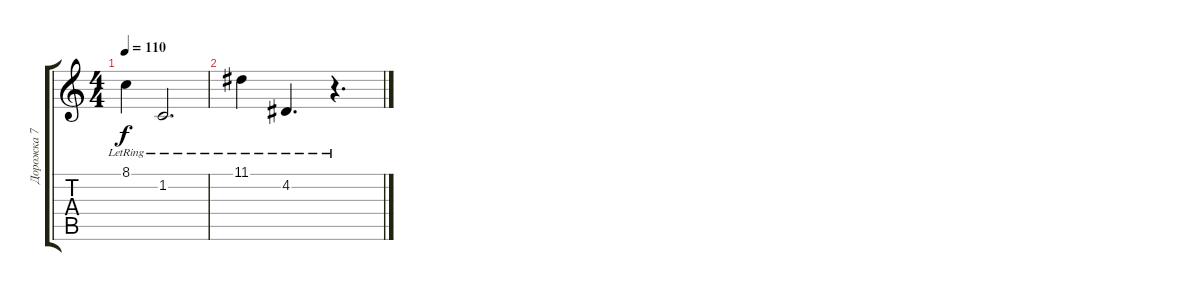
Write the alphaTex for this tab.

\track ("Дорожка 7" "Дорожка 7") {instrument tangoaccordion}
\staff {score tabs}
\tuning (E4 B3 G3 D3 A2 E2) {hide}
\ts (4 4)
\tempo 110
\clef g2
\ks c
8.1{lr}.4{dy f} 1.2{lr}.2{d} |
11.1{lr}.4 4.2{lr}.4{d} r.4{d}
